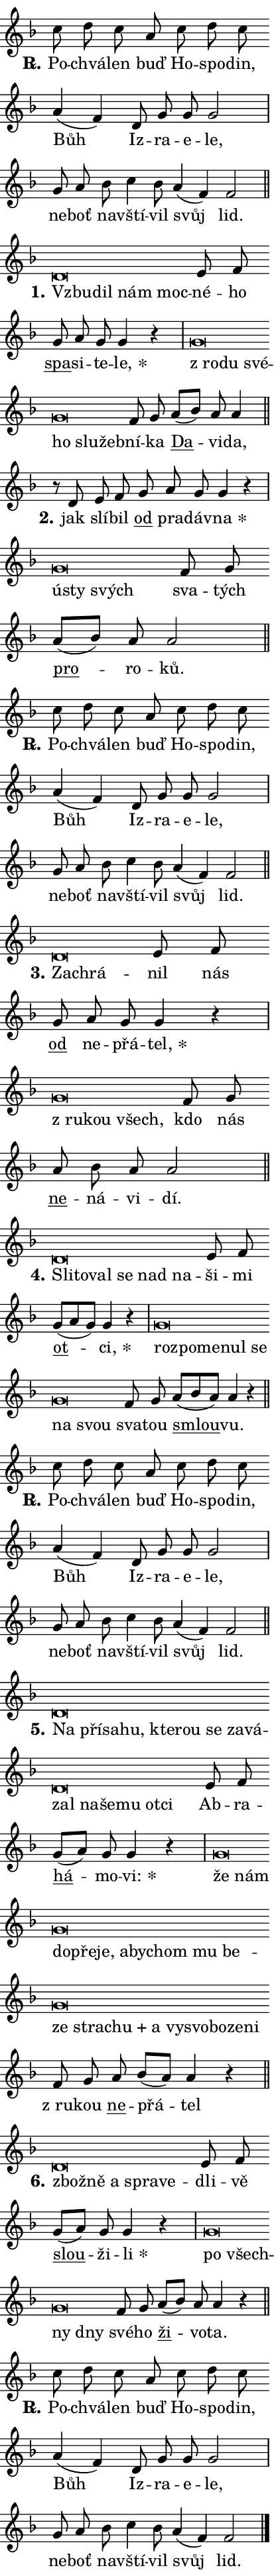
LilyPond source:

\version "2.24.0"
\header { tagline = "" }
\paper {
  indent = 0\cm
  top-margin = 0\cm
  right-margin = 0.13\cm % to fit lyric hyphens
  bottom-margin = 0\cm
  left-margin = 0\cm
  paper-width = 7\cm
  page-breaking = #ly:one-page-breaking
  system-system-spacing.basic-distance = #11
  score-system-spacing.basic-distance = #11
  ragged-last = ##f
}


%% Author: Thomas Morley
%% https://lists.gnu.org/archive/html/lilypond-user/2020-05/msg00002.html
#(define (line-position grob)
"Returns position of @var[grob} in current system:
   @code{'start}, if at first time-step
   @code{'end}, if at last time-step
   @code{'middle} otherwise
"
  (let* ((col (ly:item-get-column grob))
         (ln (ly:grob-object col 'left-neighbor))
         (rn (ly:grob-object col 'right-neighbor))
         (col-to-check-left (if (ly:grob? ln) ln col))
         (col-to-check-right (if (ly:grob? rn) rn col))
         (break-dir-left
           (and
             (ly:grob-property col-to-check-left 'non-musical #f)
             (ly:item-break-dir col-to-check-left)))
         (break-dir-right
           (and
             (ly:grob-property col-to-check-right 'non-musical #f)
             (ly:item-break-dir col-to-check-right))))
        (cond ((eqv? 1 break-dir-left) 'start)
              ((eqv? -1 break-dir-right) 'end)
              (else 'middle))))

#(define (tranparent-at-line-position vctor)
  (lambda (grob)
  "Relying on @code{line-position} select the relevant enry from @var{vctor}.
Used to determine transparency,"
    (case (line-position grob)
      ((end) (not (vector-ref vctor 0)))
      ((middle) (not (vector-ref vctor 1)))
      ((start) (not (vector-ref vctor 2))))))

noteHeadBreakVisibility =
#(define-music-function (break-visibility)(vector?)
"Makes @code{NoteHead}s transparent relying on @var{break-visibility}"
#{
  \override NoteHead.transparent =
    #(tranparent-at-line-position break-visibility)
#})

#(define delete-ledgers-for-transparent-note-heads
  (lambda (grob)
    "Reads whether a @code{NoteHead} is transparent.
If so this @code{NoteHead} is removed from @code{'note-heads} from
@var{grob}, which is supposed to be @code{LedgerLineSpanner}.
As a result ledgers are not printed for this @code{NoteHead}"
    (let* ((nhds-array (ly:grob-object grob 'note-heads))
           (nhds-list
             (if (ly:grob-array? nhds-array)
                 (ly:grob-array->list nhds-array)
                 '()))
           ;; Relies on the transparent-property being done before
           ;; Staff.LedgerLineSpanner.after-line-breaking is executed.
           ;; This is fragile ...
           (to-keep
             (remove
               (lambda (nhd)
                 (ly:grob-property nhd 'transparent #f))
               nhds-list)))
      ;; TODO find a better method to iterate over grob-arrays, similiar
      ;; to filter/remove etc for lists
      ;; For now rebuilt from scratch
      (set! (ly:grob-object grob 'note-heads)  '())
      (for-each
        (lambda (nhd)
          (ly:pointer-group-interface::add-grob grob 'note-heads nhd))
        to-keep))))

squashNotes = {
  \override NoteHead.X-extent = #'(-0.2 . 0.2)
  \override NoteHead.Y-extent = #'(-0.75 . 0)
  \override NoteHead.stencil =
    #(lambda (grob)
       (let ((pos (ly:grob-property grob 'staff-position)))
         (begin
           (if (< pos -7) (display "ERROR: Lower brevis then expected\n") (display ""))
           (if (<= pos -6) ly:text-interface::print ly:note-head::print))))
}
unSquashNotes = {
  \revert NoteHead.X-extent
  \revert NoteHead.Y-extent
  \revert NoteHead.stencil
}

hideNotes = \noteHeadBreakVisibility #begin-of-line-visible
unHideNotes = \noteHeadBreakVisibility #all-visible

% work-around for resetting accidentals
% https://lilypond.org/doc/v2.23/Documentation/notation/displaying-rhythms#unmetered-music
cadenzaMeasure = {
  \cadenzaOff
  \partial 1024 s1024
  \cadenzaOn
}

#(define-markup-command (accent layout props text) (markup?)
  "Underline accented syllable"
  (interpret-markup layout props
    #{\markup \override #'(offset . 4.3) \underline { #text }#}))

responsum = \markup \concat {
  "R" \hspace #-1.05 \path #0.1 #'((moveto 0 0.07) (lineto 0.9 0.8)) \hspace #0.05 "."
}

spaceSize = #0.6828661417322834 % exact space size for TeX Gyre Schola

\layout {
  \context {
    \Staff
    \remove "Time_signature_engraver"
    \override LedgerLineSpanner.after-line-breaking = #delete-ledgers-for-transparent-note-heads
  }
  \context {
    \Lyrics {
      \override LyricSpace.minimum-distance = \spaceSize
      \override LyricText.font-name = #"TeX Gyre Schola"
      \override LyricText.font-size = 1
      \override StanzaNumber.font-name = #"TeX Gyre Schola Bold"
      \override StanzaNumber.font-size = 1
    }
  }
  \context {
    \Score 
    \override NoteHead.text =
      #(lambda (grob) 
        (let ((pos (ly:grob-property grob 'staff-position)))
          #{\markup {
            \combine
              \halign #-0.55 \raise #(if (= pos -6) 0 0.5) \override #'(thickness . 2) \draw-line #'(3.2 . 0)
              \musicglyph "noteheads.sM1"
          }#}))
  }
}

% magnetic-lyrics.ily
%
%   written by
%     Jean Abou Samra <jean@abou-samra.fr>
%     Werner Lemberg <wl@gnu.org>
%
%   adapted by
%     Jiri Hon <jiri.hon@gmail.com>
%
% Version 2022-Apr-15

% https://www.mail-archive.com/lilypond-user@gnu.org/msg149350.html

#(define (Left_hyphen_pointer_engraver context)
   "Collect syllable-hyphen-syllable occurrences in lyrics and store
them in properties.  This engraver only looks to the left.  For
example, if the lyrics input is @code{foo -- bar}, it does the
following.

@itemize @bullet
@item
Set the @code{text} property of the @code{LyricHyphen} grob between
@q{foo} and @q{bar} to @code{foo}.

@item
Set the @code{left-hyphen} property of the @code{LyricText} grob with
text @q{foo} to the @code{LyricHyphen} grob between @q{foo} and
@q{bar}.
@end itemize

Use this auxiliary engraver in combination with the
@code{lyric-@/text::@/apply-@/magnetic-@/offset!} hook."
   (let ((hyphen #f)
         (text #f))
     (make-engraver
      (acknowledgers
       ((lyric-syllable-interface engraver grob source-engraver)
        (set! text grob)))
      (end-acknowledgers
       ((lyric-hyphen-interface engraver grob source-engraver)
        ;(when (not (grob::has-interface grob 'lyric-space-interface))
          (set! hyphen grob)));)
      ((stop-translation-timestep engraver)
       (when (and text hyphen)
         (ly:grob-set-object! text 'left-hyphen hyphen))
       (set! text #f)
       (set! hyphen #f)))))

#(define (lyric-text::apply-magnetic-offset! grob)
   "If the space between two syllables is less than the value in
property @code{LyricText@/.details@/.squash-threshold}, move the right
syllable to the left so that it gets concatenated with the left
syllable.

Use this function as a hook for
@code{LyricText@/.after-@/line-@/breaking} if the
@code{Left_@/hyphen_@/pointer_@/engraver} is active."
   (let ((hyphen (ly:grob-object grob 'left-hyphen #f)))
     (when hyphen
       (let ((left-text (ly:spanner-bound hyphen LEFT)))
         (when (grob::has-interface left-text 'lyric-syllable-interface)
           (let* ((common (ly:grob-common-refpoint grob left-text X))
                  (this-x-ext (ly:grob-extent grob common X))
                  (left-x-ext
                   (begin
                     ;; Trigger magnetism for left-text.
                     (ly:grob-property left-text 'after-line-breaking)
                     (ly:grob-extent left-text common X)))
                  ;; `delta` is the gap width between two syllables.
                  (delta (- (interval-start this-x-ext)
                            (interval-end left-x-ext)))
                  (details (ly:grob-property grob 'details))
                  (threshold (assoc-get 'squash-threshold details 0.2)))
             (when (< delta threshold)
               (let* (;; We have to manipulate the input text so that
                      ;; ligatures crossing syllable boundaries are not
                      ;; disabled.  For languages based on the Latin
                      ;; script this is essentially a beautification.
                      ;; However, for non-Western scripts it can be a
                      ;; necessity.
                      (lt (ly:grob-property left-text 'text))
                      (rt (ly:grob-property grob 'text))
                      (is-space (grob::has-interface hyphen 'lyric-space-interface))
                      (space (if is-space " " ""))
                      (extra-delta (if is-space spaceSize 0))
                      ;; Append new syllable.
                      (ltrt-space (if (and (string? lt) (string? rt))
                                (string-append lt space rt)
                                (make-concat-markup (list lt space rt))))
                      ;; Right-align `ltrt` to the right side.
                      (ltrt-space-markup (grob-interpret-markup
                               grob
                               (make-translate-markup
                                (cons (interval-length this-x-ext) 0)
                                (make-right-align-markup ltrt-space)))))
                 (begin
                   ;; Don't print `left-text`.
                   (ly:grob-set-property! left-text 'stencil #f)
                   ;; Set text and stencil (which holds all collected
                   ;; syllables so far) and shift it to the left.
                   (ly:grob-set-property! grob 'text ltrt-space)
                   (ly:grob-set-property! grob 'stencil ltrt-space-markup)
                   (ly:grob-translate-axis! grob (- (- delta extra-delta)) X))))))))))


#(define (lyric-hyphen::displace-bounds-first grob)
   ;; Make very sure this callback isn't triggered too early.
   (let ((left (ly:spanner-bound grob LEFT))
         (right (ly:spanner-bound grob RIGHT)))
     (ly:grob-property left 'after-line-breaking)
     (ly:grob-property right 'after-line-breaking)
     (ly:lyric-hyphen::print grob)))

squashThreshold = #0.4

\layout {
  \context {
    \Lyrics
    \consists #Left_hyphen_pointer_engraver
    \override LyricText.after-line-breaking =
      #lyric-text::apply-magnetic-offset!
    \override LyricHyphen.stencil = #lyric-hyphen::displace-bounds-first
    \override LyricText.details.squash-threshold = \squashThreshold
    \override LyricHyphen.minimum-distance = 0
    \override LyricHyphen.minimum-length = \squashThreshold
  }
}

squashText = \override LyricText.details.squash-threshold = 9999
unSquashText = \override LyricText.details.squash-threshold = \squashThreshold

leftText = \override LyricText.self-alignment-X = #LEFT
unLeftText = \revert LyricText.self-alignment-X

starOffset = #(lambda (grob) 
                (let ((x_offset (ly:self-alignment-interface::aligned-on-x-parent grob)))
                  (if (= x_offset 0) 0 (+ x_offset 1.2))))

star = #(define-music-function (syllable)(string?)
"Append star separator at the end of a syllable"
#{
  \once \override LyricText.X-offset = #starOffset
  \lyricmode { \markup {
    #syllable
    \override #'((font-name . "TeX Gyre Schola Bold")) \hspace #0.2 \lower #0.65 \larger "*"
  } }
#})

starAccent = #(define-music-function (syllable)(string?)
"Append star separator at the end of a syllable and make accent"
#{
  \once \override LyricText.X-offset = #starOffset
  \lyricmode { \markup {
    \accent #syllable
    \override #'((font-name . "TeX Gyre Schola Bold")) \hspace #0.2 \lower #0.65 \larger "*"
  } }
#})

breath = #(define-music-function (syllable)(string?)
"Append breathing indicator at the end of a syllable"
#{
  \lyricmode { \markup { #syllable "+" } }
#})

optionalBreath = #(define-music-function (syllable)(string?)
"Append optional breathing indicator at the end of a syllable"
#{
  \lyricmode { \markup { #syllable "(+)" } }
#})


\score {
    <<
        \new Voice = "melody" { \cadenzaOn \key f \major \relative { c''8 d c a \bar "" c d c \bar "" a4( f) \bar "" d8 g g g2 \cadenzaMeasure \bar "|" g8 a \bar "" bes c4 bes8 \bar "" a4( f) f2 \cadenzaMeasure \bar "||" \break } }
        \new Lyrics \lyricsto "melody" { \lyricmode { \set stanza = \responsum
Po -- chvá -- len buď Ho -- spo -- din, Bůh Iz -- ra -- e -- le, ne -- boť na -- vští -- vil svůj lid. } }
    >>
    \layout {}
}

\score {
    <<
        \new Voice = "melody" { \cadenzaOn \key f \major \relative { \squashNotes d'\breve*1/16 \hideNotes \breve*1/16 \bar "" \breve*1/16 \breve*1/16 \bar "" \unHideNotes \unSquashNotes e8 f \bar "" g a g g4 r \cadenzaMeasure \bar "|" \squashNotes g\breve*1/16 \hideNotes \breve*1/16 \bar "" \breve*1/16 \bar "" \breve*1/16 \bar "" \breve*1/16 \breve*1/16 \bar "" \unHideNotes \unSquashNotes f8 g \bar "" a[( bes)] a a4 \cadenzaMeasure \bar "||" \break } }
        \new Lyrics \lyricsto "melody" { \lyricmode { \set stanza = "1."
\leftText Vzbu -- \squashText dil nám moc -- \unLeftText \unSquashText né -- ho \markup \accent spa -- si -- te -- \star le, \leftText "z ro" -- \squashText du své -- ho slu -- žeb -- \unLeftText \unSquashText ní -- ka \markup \accent Da -- vi -- da, } }
    >>
    \layout {}
}

\score {
    <<
        \new Voice = "melody" { \cadenzaOn \key f \major \relative { r8 d'8 e8 f \bar "" g a g g4 r \cadenzaMeasure \bar "|" \squashNotes g\breve*1/16 \hideNotes \breve*1/16 \breve*1/16 \bar "" \unHideNotes \unSquashNotes f8 g \bar "" a[( bes)] a a2 \cadenzaMeasure \bar "||" \break } }
        \new Lyrics \lyricsto "melody" { \lyricmode { \set stanza = "2."
jak slí -- bil \markup \accent od pra -- dáv -- \star na \leftText ú -- \squashText sty svých \unLeftText \unSquashText sva -- tých \markup \accent pro -- ro -- ků. } }
    >>
    \layout {}
}

\score {
    <<
        \new Voice = "melody" { \cadenzaOn \key f \major \relative { c''8 d c a \bar "" c d c \bar "" a4( f) \bar "" d8 g g g2 \cadenzaMeasure \bar "|" g8 a \bar "" bes c4 bes8 \bar "" a4( f) f2 \cadenzaMeasure \bar "||" \break } }
        \new Lyrics \lyricsto "melody" { \lyricmode { \set stanza = \responsum
Po -- chvá -- len buď Ho -- spo -- din, Bůh Iz -- ra -- e -- le, ne -- boť na -- vští -- vil svůj lid. } }
    >>
    \layout {}
}

\score {
    <<
        \new Voice = "melody" { \cadenzaOn \key f \major \relative { \squashNotes d'\breve*1/16 \hideNotes \breve*1/16 \bar "" \unHideNotes \unSquashNotes e8 f \bar "" g a g g4 r \cadenzaMeasure \bar "|" \squashNotes g\breve*1/16 \hideNotes \breve*1/16 \breve*1/16 \bar "" \unHideNotes \unSquashNotes f8 g \bar "" a bes a a2 \cadenzaMeasure \bar "||" \break } }
        \new Lyrics \lyricsto "melody" { \lyricmode { \set stanza = "3."
\leftText Za -- \squashText chrá -- \unLeftText \unSquashText nil nás \markup \accent od ne -- přá -- \star tel, \leftText "z ru" -- \squashText kou všech, \unLeftText \unSquashText kdo nás \markup \accent ne -- ná -- vi -- dí. } }
    >>
    \layout {}
}

\score {
    <<
        \new Voice = "melody" { \cadenzaOn \key f \major \relative { \squashNotes d'\breve*1/16 \hideNotes \breve*1/16 \bar "" \breve*1/16 \bar "" \breve*1/16 \bar "" \breve*1/16 \breve*1/16 \bar "" \unHideNotes \unSquashNotes e8 f \bar "" g[( a g)] g4 r \cadenzaMeasure \bar "|" \squashNotes g\breve*1/16 \hideNotes \breve*1/16 \bar "" \breve*1/16 \bar "" \breve*1/16 \bar "" \breve*1/16 \bar "" \breve*1/16 \breve*1/16 \bar "" \unHideNotes \unSquashNotes f8 g \bar "" a[( bes a)] a4 r \cadenzaMeasure \bar "||" \break } }
        \new Lyrics \lyricsto "melody" { \lyricmode { \set stanza = "4."
\leftText Sli -- \squashText to -- val se nad na -- \unLeftText \unSquashText ši -- mi \markup \accent ot -- \star ci, \leftText roz -- \squashText po -- me -- nul se na svou \unLeftText \unSquashText sva -- tou \markup \accent smlou -- vu. } }
    >>
    \layout {}
}

\score {
    <<
        \new Voice = "melody" { \cadenzaOn \key f \major \relative { c''8 d c a \bar "" c d c \bar "" a4( f) \bar "" d8 g g g2 \cadenzaMeasure \bar "|" g8 a \bar "" bes c4 bes8 \bar "" a4( f) f2 \cadenzaMeasure \bar "||" \break } }
        \new Lyrics \lyricsto "melody" { \lyricmode { \set stanza = \responsum
Po -- chvá -- len buď Ho -- spo -- din, Bůh Iz -- ra -- e -- le, ne -- boť na -- vští -- vil svůj lid. } }
    >>
    \layout {}
}

\score {
    <<
        \new Voice = "melody" { \cadenzaOn \key f \major \relative { \squashNotes d'\breve*1/16 \hideNotes \breve*1/16 \bar "" \breve*1/16 \bar "" \breve*1/16 \bar "" \breve*1/16 \bar "" \breve*1/16 \bar "" \breve*1/16 \bar "" \breve*1/16 \bar "" \breve*1/16 \bar "" \breve*1/16 \bar "" \breve*1/16 \bar "" \breve*1/16 \bar "" \breve*1/16 \bar "" \breve*1/16 \breve*1/16 \bar "" \unHideNotes \unSquashNotes e8 f \bar "" g[( a)] g g4 r \cadenzaMeasure \bar "|" \squashNotes g\breve*1/16 \hideNotes \breve*1/16 \bar "" \breve*1/16 \bar "" \breve*1/16 \bar "" \breve*1/16 \bar "" \breve*1/16 \bar "" \breve*1/16 \bar "" \breve*1/16 \bar "" \breve*1/16 \bar "" \breve*1/16 \bar "" \breve*1/16 \bar "" \breve*1/16 \bar "" \breve*1/16 \bar "" \breve*1/16 \bar "" \breve*1/16 \bar "" \breve*1/16 \bar "" \breve*1/16 \bar "" \breve*1/16 \breve*1/16 \bar "" \unHideNotes \unSquashNotes f8 g \bar "" a bes[( a)] a4 r \cadenzaMeasure \bar "||" \break } }
        \new Lyrics \lyricsto "melody" { \lyricmode { \set stanza = "5."
\leftText Na \squashText pří -- sa -- hu, kte -- rou se za -- vá -- zal na -- še -- mu ot -- ci \unLeftText \unSquashText Ab -- ra -- \markup \accent há -- mo -- \star vi: \leftText že \squashText nám do -- pře -- je, a -- by -- chom mu be -- ze stra -- \breath "chu" a vy -- svo -- bo -- ze -- ni \unLeftText \unSquashText "z ru" -- kou \markup \accent ne -- přá -- tel } }
    >>
    \layout {}
}

\score {
    <<
        \new Voice = "melody" { \cadenzaOn \key f \major \relative { \squashNotes d'\breve*1/16 \hideNotes \breve*1/16 \bar "" \breve*1/16 \bar "" \breve*1/16 \breve*1/16 \bar "" \unHideNotes \unSquashNotes e8 f \bar "" g[( a)] g g4 r \cadenzaMeasure \bar "|" \squashNotes g\breve*1/16 \hideNotes \breve*1/16 \bar "" \breve*1/16 \breve*1/16 \bar "" \unHideNotes \unSquashNotes f8 g \bar "" a[( bes)] a a4 r \cadenzaMeasure \bar "||" \break } }
        \new Lyrics \lyricsto "melody" { \lyricmode { \set stanza = "6."
\leftText zbož -- \squashText ně a spra -- ve -- \unLeftText \unSquashText dli -- vě \markup \accent slou -- ži -- \star li \leftText po \squashText všech -- ny dny \unLeftText \unSquashText své -- ho \markup \accent ži -- vo -- ta. } }
    >>
    \layout {}
}

\score {
    <<
        \new Voice = "melody" { \cadenzaOn \key f \major \relative { c''8 d c a \bar "" c d c \bar "" a4( f) \bar "" d8 g g g2 \cadenzaMeasure \bar "|" g8 a \bar "" bes c4 bes8 \bar "" a4( f) f2 \cadenzaMeasure \bar "||" \break } \bar "|." }
        \new Lyrics \lyricsto "melody" { \lyricmode { \set stanza = \responsum
Po -- chvá -- len buď Ho -- spo -- din, Bůh Iz -- ra -- e -- le, ne -- boť na -- vští -- vil svůj lid. } }
    >>
    \layout {}
}
